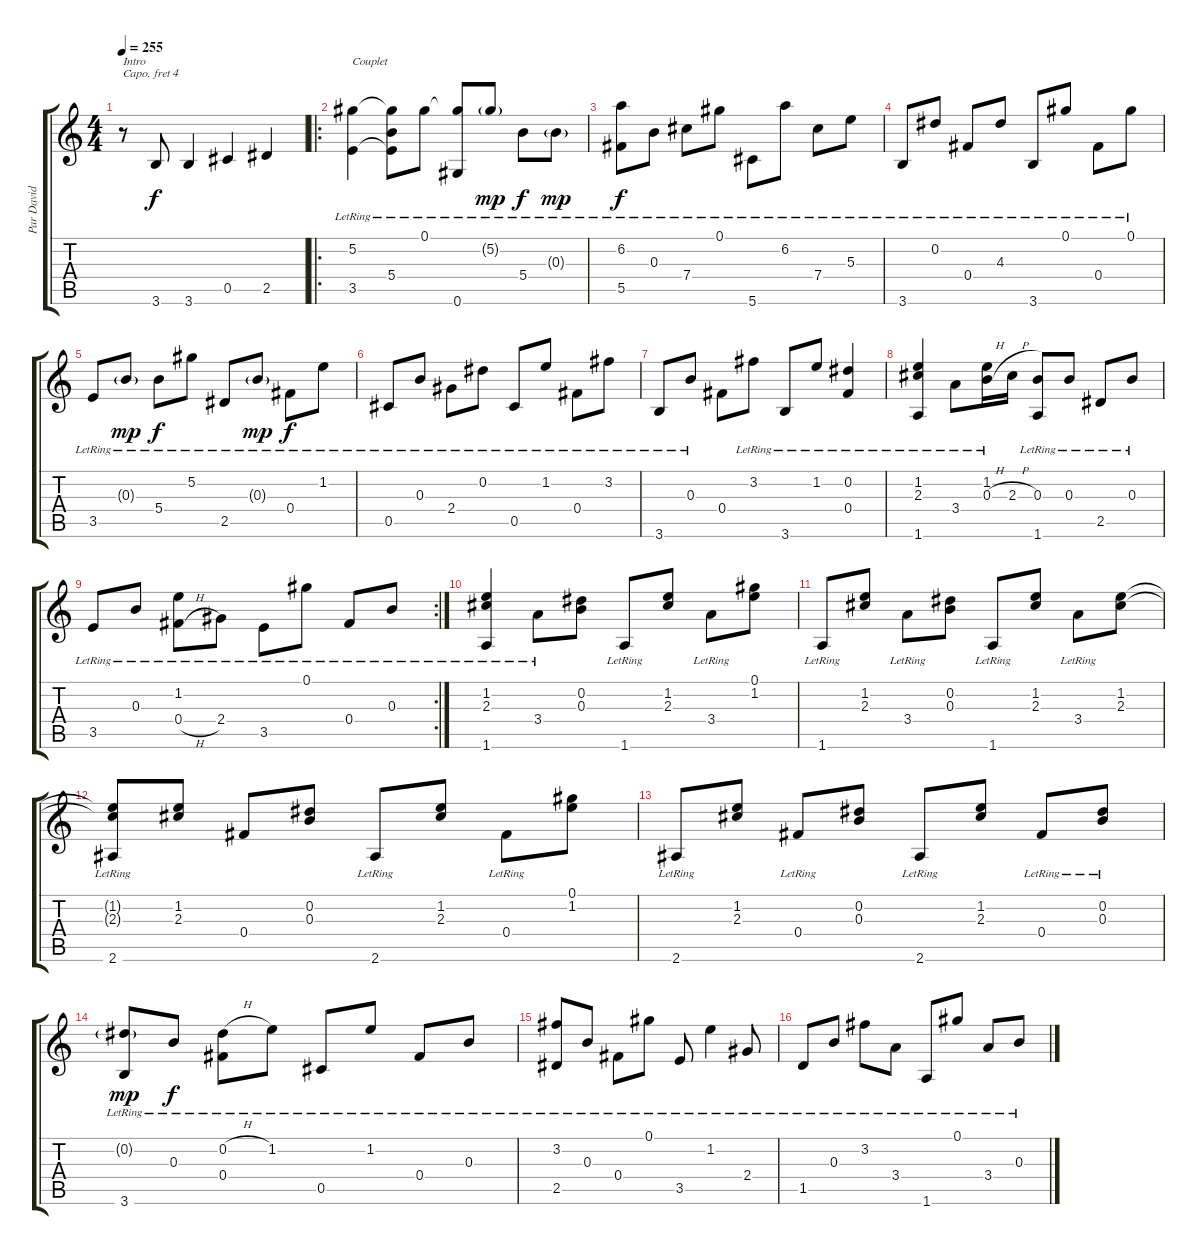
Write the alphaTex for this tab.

\track ("Par David Cloutier" "Par David ") {instrument acousticguitarsteel}
\staff {score tabs}
\capo 4
\tuning (E4 B3 G3 D3 A2 E2) {hide}
\ts (4 4)
\tempo 255
\clef g2
\ks c
r.8{txt "Intro" dy f instrument acousticguitarsteel} 3.6.8 3.6.4 0.5.4 2.5.4 |
\ro
(5.2{lr} 3.5{lr}).4{txt "Couplet"} (5.2{t} 5.4{lr} 3.5{t}).8 0.1{lr}.8 (0.1{t} 0.6{lr}).8 5.2{g lr}.8{dy mp} 5.4{lr}.8{dy f} 0.3{g lr}.8{dy mp} |
(6.2{lr} 5.5{lr}).8{dy f} 0.3{lr}.8 7.4{lr}.8 0.1{lr}.8 5.6{lr}.8 6.2{lr}.8 7.4{lr}.8 5.3{lr}.8 |
3.6{lr}.8 0.2{lr}.8 0.4{lr}.8 4.3{lr}.8 3.6{lr}.8 0.1{lr}.8 0.4{lr}.8 0.1{lr}.8 |
3.5{lr}.8 0.3{g lr}.8{dy mp} 5.4{lr}.8{dy f} 5.2{lr}.8 2.5{lr}.8 0.3{g lr}.8{dy mp} 0.4{lr}.8{dy f} 1.2{lr}.8 |
0.5{lr}.8 0.3{lr}.8 2.4{lr}.8 0.2{lr}.8 0.5{lr}.8 1.2{lr}.8 0.4{lr}.8 3.2{lr}.8 |
3.6{lr}.8 0.3{lr}.8 0.4.8 3.2{lr}.8 3.6{lr}.8 1.2{lr}.8 (0.2{lr} 0.4{lr}).4 |
(1.2{lr} 2.3{lr} 1.6{lr}).4 3.4{lr}.8 (1.2{lr} 0.3{h}).16 2.3{h}.16 (0.3{lr} 1.6).8 0.3{lr}.8 2.5{lr}.8 0.3{lr}.8 |
\rc 2
3.5{lr}.8 0.3{lr}.8 (1.2{lr} 0.4{h}).8 2.4{lr}.8 3.5{lr}.8 0.1{lr}.8 0.4{lr}.8 0.3{lr}.8 |
(1.2{lr} 2.3{lr} 1.6{lr}).4 3.4{lr}.8 (0.2 0.3).8 1.6{lr}.8 (1.2 2.3).8 3.4{lr}.8 (0.1 1.2).8 |
1.6{lr}.8 (1.2 2.3).8 3.4{lr}.8 (0.2 0.3).8 1.6{lr}.8 (1.2 2.3).8 3.4{lr}.8 (1.2 2.3).8 |
(1.2{t} 2.3{t} 2.6{lr}).8 (1.2 2.3).8 0.4.8 (0.2 0.3).8 2.6{lr}.8 (1.2 2.3).8 0.4{lr}.8 (0.1 1.2).8 |
2.6{lr}.8 (1.2 2.3).8 0.4{lr}.8 (0.2 0.3).8 2.6{lr}.8 (1.2 2.3).8 0.4{lr}.8 (0.2{lr} 0.3).8 |
(0.2{g lr} 3.6{lr}).8{dy mp} 0.3{lr}.8{dy f} (0.2{h} 0.4{lr}).8 1.2{lr}.8 0.5{lr}.8 1.2{lr}.8 0.4{lr}.8 0.3{lr}.8 |
(3.2{lr} 2.5{lr}).8 0.3{lr}.8 0.4{lr}.8 0.1{lr}.8 3.5{lr}.8 1.2{lr}.4 2.4{lr}.8 |
1.5{lr}.8 0.3{lr}.8 3.2{lr}.8 3.4{lr}.8 1.6{lr}.8 0.1{lr}.8 3.4{lr}.8 0.3{lr}.8
